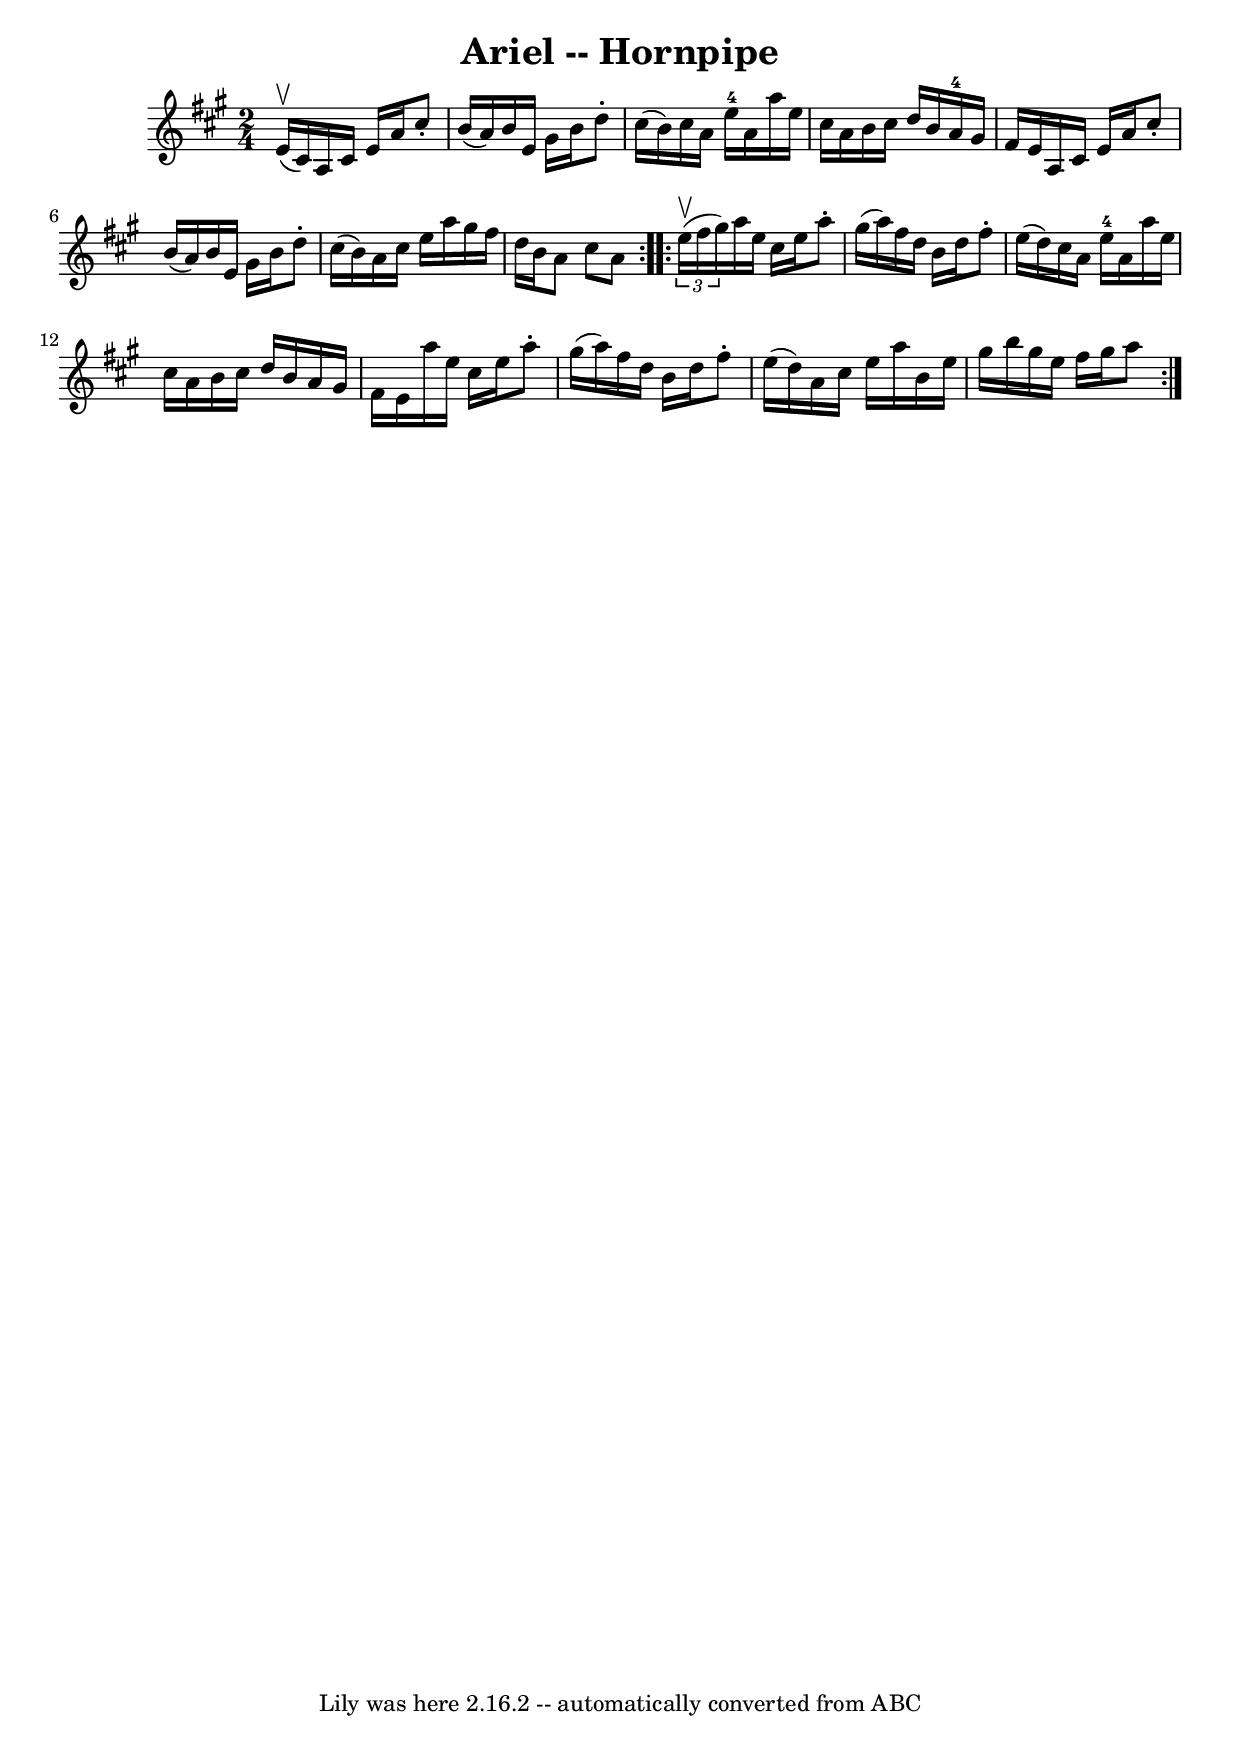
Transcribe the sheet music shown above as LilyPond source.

\version "2.16.2"
\include "Mammoth.ily"
\header {
  %% book = "Cole's 1000 Fiddle Tunes"
 crossRefNumber = "1"
 footnotes = ""
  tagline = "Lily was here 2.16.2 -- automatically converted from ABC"
  title = "Ariel -- Hornpipe"

}
voicedefault =  {



  \repeat volta 2 {

    \time 2/4 
    \key a \major e'16 (^\upbow cs'16)  |
 a16 cs'16 e'16 a'16 cs''8-. b'16 (a'16)  |
 b'16 e'16 gs'16 b'16 d''8-. cs''16 (b'16)  |
 cs''16 a'16 e''16-4 a'16 a''16 e''16 cs''16 a'16   |
 b'16 cs''16 d''16 b'16 a'16-4 gs'16 fs'16 e'16   |
 a16 cs'16 e'16 a'16 cs''8-. b'16 (a'16)  |
 b'16 e'16 gs'16 b'16 d''8-. cs''16 (b'16)  |
 a'16 cs''16 e''16 a''16 gs''16 fs''16 d''16 b'16   |
    
 a'8 cs''8 a'8  
  }     
  \repeat volta 2 {
    \times 2/3 { e''16 (^\upbow   
		 fs''16 gs''16)  	       }  |
 a''16 e''16 cs''16 e''16 a''8-. gs''16 (a''16) |
 fs''16 d''16 b'16 d''16 fs''8-. e''16 (d''16)  |
 cs''16 a'16 e''16-4 a'16 a''16 e''16 cs''16 a'16   |
 b'16 cs''16 d''16 b'16 a'16 gs'16 fs'16 e'16   |
 a''16 e''16 cs''16 e''16 a''8-. gs''16 (a''16)  |
 fs''16 d''16 b'16 d''16 fs''8-. e''16 (d''16)  |
 a'16 cs''16 e''16 a''16 b'16 e''16 gs''16 b''16   |
 gs''16    
 e''16 fs''16 gs''16 a''8  
  }   

}

\score{
  <<

    \context Staff="default"
    {
      \voicedefault 
      
    }

  >>
  \layout {
    
  }
  \midi {
  }

}
